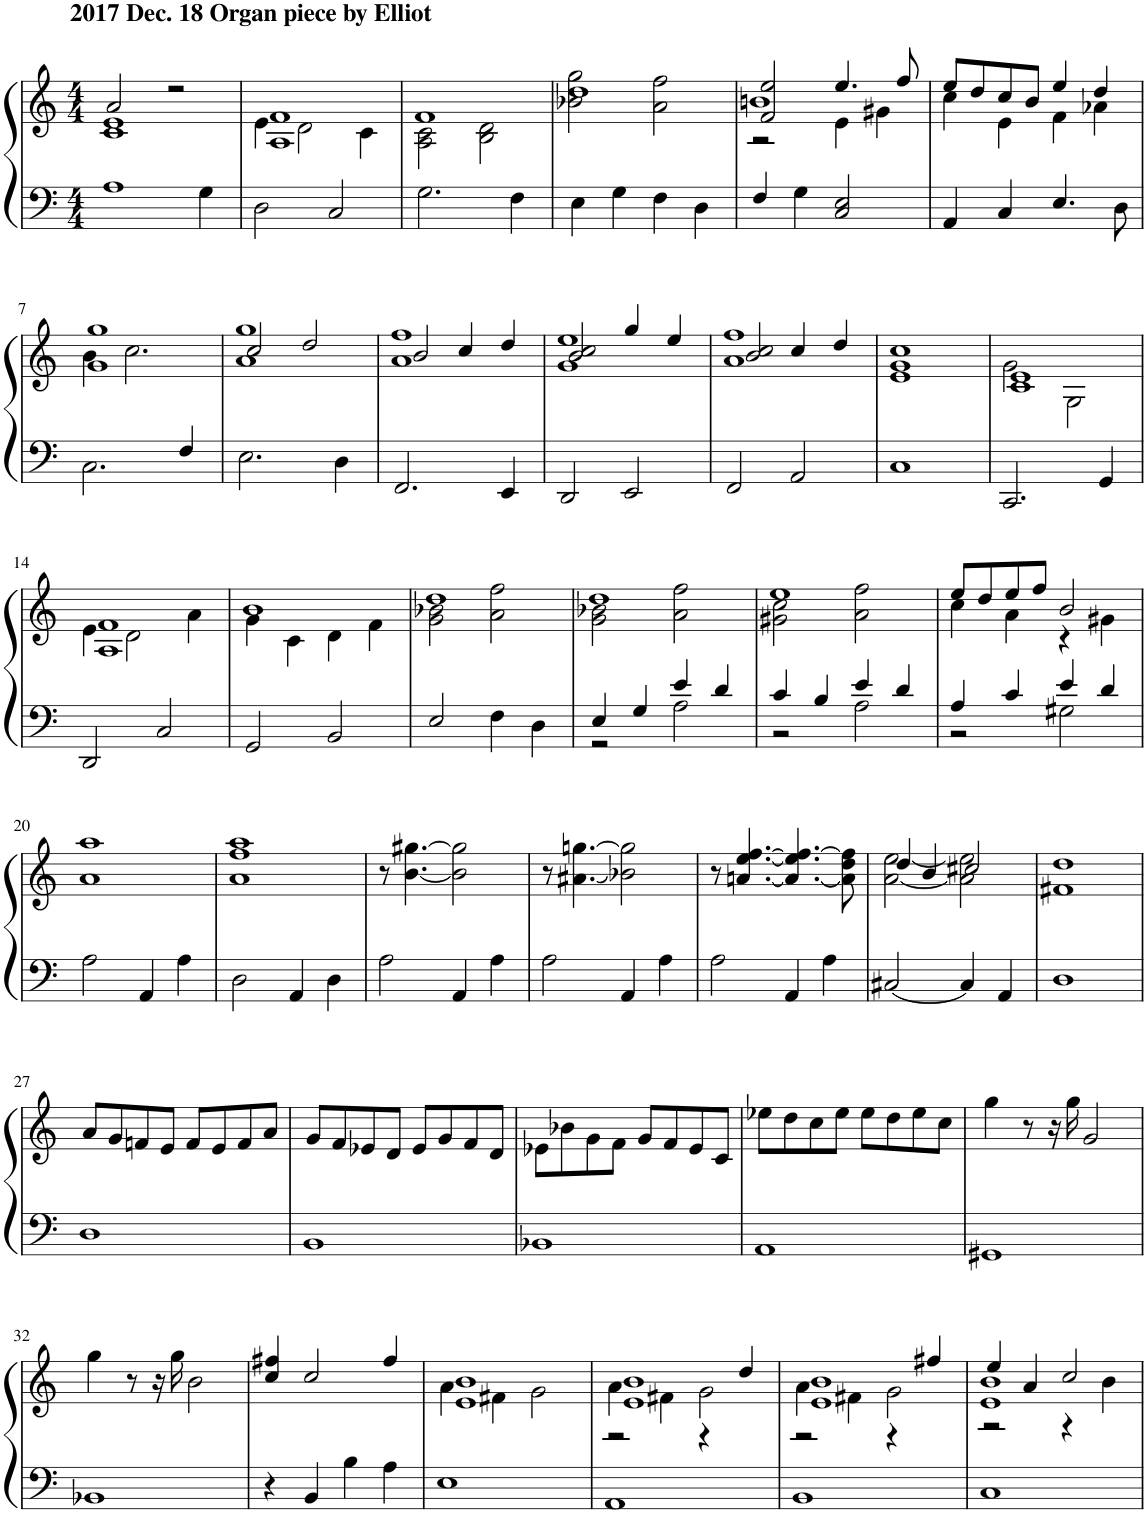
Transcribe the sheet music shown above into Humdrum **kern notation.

**kern	**kern
*part1	*part1
*staff2	*staff1
*I"Pipe Organ	*
*I'Org.	*
*clefF4	*clefG2
*k[]	*k[]
*M4/4	*M4/4
=1	=1
*^	*^
!	!	!LO:TX:a:B:t=2017 Dec. 18 Organ piece by Elliot	!
1A	2.ryy	2a/	1c 1e
.	.	2r	.
.	4G\	.	.
*v	*v	*	*
=2	=2	=2
2D\	1A 1f	4e\
.	.	2d\
2C/	.	.
.	.	4c\
=3	=3	=3
2.G\	1f	2A\ 2c\
.	.	2B\ 2d\
4F\	.	.
=4	=4	=4
4E\	2b-X\ 2gg\	1dd
4G\	.	.
4F\	2a\ 2ff\	.
4D\	.	.
=5	=5	=5
*	*	*^
4F/	2f/ 2ee/	1bn	2r
4G\	.	.	.
2C/ 2E/	4.ee/	.	4e\
.	.	.	4g#X\
.	8ff/	.	.
*	*	*v	*v
=6	=6	=6
4AA/	8ee/L	4cc\
.	8dd/	.
4C/	8cc/	4e\
.	8b/J	.
4.E/	4ee/	4f\
.	4dd/	4a-X\
8D\	.	.
!!LO:LB:g=z	!!
=7	=7	=7
2.C\	1g 1gg	4b\
.	.	2.cc\
4F/	.	.
=8	=8	=8
2.E\	2cc/	1a 1gg
.	2dd/	.
4D\	.	.
=9	=9	=9
2.FF/	2b/	1a 1ff
.	4cc/	.
4EE/	4dd/	.
=10	=10	=10
2DD/	2b/ 2cc/	1g 1ee
2EE/	4gg/	.
.	4ee/	.
=11	=11	=11
2FF/	2b/ 2cc/	1a 1ff
2AA/	4cc/	.
.	4dd/	.
*	*v	*v
=12	=12
1C	1e 1g 1cc
=13	=13
*	*^
2.CC/	1c 1e	2g\
.	.	2G\
4GG/	.	.
!!LO:LB:g=z	!!
=14	=14	=14
2DD/	1A 1f	4e\
.	.	2d\
2C/	.	.
.	.	4a\
=15	=15	=15
2GG/	1b	4g\
.	.	4c\
2BB/	.	4d\
.	.	4f\
=16	=16	=16
2E/	1dd	2g\ 2b-X\
4F\	.	2a\ 2ff\
4D\	.	.
=17	=17	=17
*^	*	*
4E/	2r	1dd	2g\ 2b-X\
4G/	.	.	.
4e/	2A\	.	2a\ 2ff\
4d/	.	.	.
=18	=18	=18	=18
4c/	2r	1ee	2g#X\ 2cc\
4B/	.	.	.
4e/	2A\	.	2a\ 2ff\
4d/	.	.	.
=19	=19	=19	=19
4A/	2r	8ee/L	4cc\
.	.	8dd/	.
4c/	.	8ee/	4a\
.	.	8ff/J	.
4e/	2G#X\	2b/	4r
4d/	.	.	4g#X\
*v	*v	*	*
*	*v	*v
!!LO:LB:g=z
=20	=20
2A\	1a 1aa
4AA/	.
4A\	.
=21	=21
2D\	1a 1ff 1aa
4AA/	.
4D\	.
=22	=22
2A\	8r
.	[4.b\ [4.gg#X\
4AA/	2b\] 2gg#\]
4A\	.
=23	=23
2A\	8r
.	[4.a#X\ [4.ggn\
4AA/	2b-X\] 2gg\]
4A\	.
=24	=24
2A\	8r
.	[4.an/ [4.ee/ [4.ff/
4AA/	4.a/_ 4.ee/] 4.ff/_
4A\	.
.	8a\] 8dd\ 8ff\]
=25	=25
*	*^
[2C#X/	[2a\ [2ee\	4dd/
.	.	4b/
4C#/]	2a\] 2ee\]	2cc#X/
4AA/	.	.
*	*v	*v
=26	=26
1D	1f#X 1dd
!!LO:LB:g=z
=27	=27
1D	8a/L
.	8g/
.	8fn/
.	8e/J
.	8f/L
.	8e/
.	8f/
.	8a/J
=28	=28
1BB	8g/L
.	8f/
.	8e-X/
.	8d/J
.	8e-/L
.	8g/
.	8f/
.	8d/J
=29	=29
1BB-X	8e-X\L
.	8b-X\
.	8g\
.	8f\J
.	8g/L
.	8f/
.	8e-/
.	8c/J
=30	=30
1AA	8ee-X\L
.	8dd\
.	8cc\
.	8ee-\J
.	8ee-\L
.	8dd\
.	8ee-\
.	8cc\J
=31	=31
1GG#X	4gg\
.	8r
.	16r
.	16gg\
.	2g/
!!LO:LB:g=z
=32	=32
1BB-X	4gg\
.	8r
.	16r
.	16gg\
.	2b\
=33	=33
4r	4cc/ 4ff#X/
4BB/	2cc/
4B\	.
4A\	4ff#/
=34	=34
*	*^
1E	1e 1b	4a\
.	.	4f#X\
.	.	2g\
=35	=35	=35
*	*	*^
1AA	1e 1b	4a\	2r
.	.	4f#X\	.
.	.	2g\	4r
.	.	.	4dd/
=36	=36	=36	=36
1BB	1e 1b	4a\	2r
.	.	4f#X\	.
.	.	2g\	4r
.	.	.	4ff#X/
=37	=37	=37	=37
1C	4ee/	1e 1b	2r
.	4a/	.	.
.	2cc/	.	4r
.	.	.	4b\
*	*v	*v	*v
=	=
*-	*-
